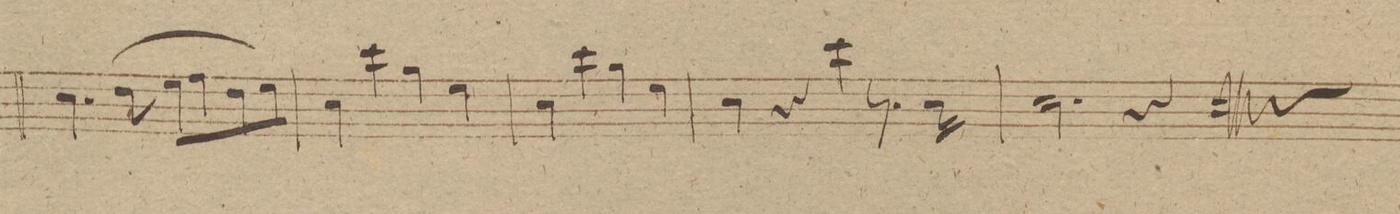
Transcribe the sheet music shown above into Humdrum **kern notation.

**kern
*I"Organo.
*clefF4
*k[f#c#g#d#]
*met(c|)
*M2/2
4.E\
(8F#\
8G#\L
8A\
8F#\
8G#\J)
=307
4E\
4e\
4B\
4G#\
=308
4E\
4e\
4B\
4G#\
=309
4E\
4r
4e\
8.r
16E\
=310
2.E\
4r
==
*-
